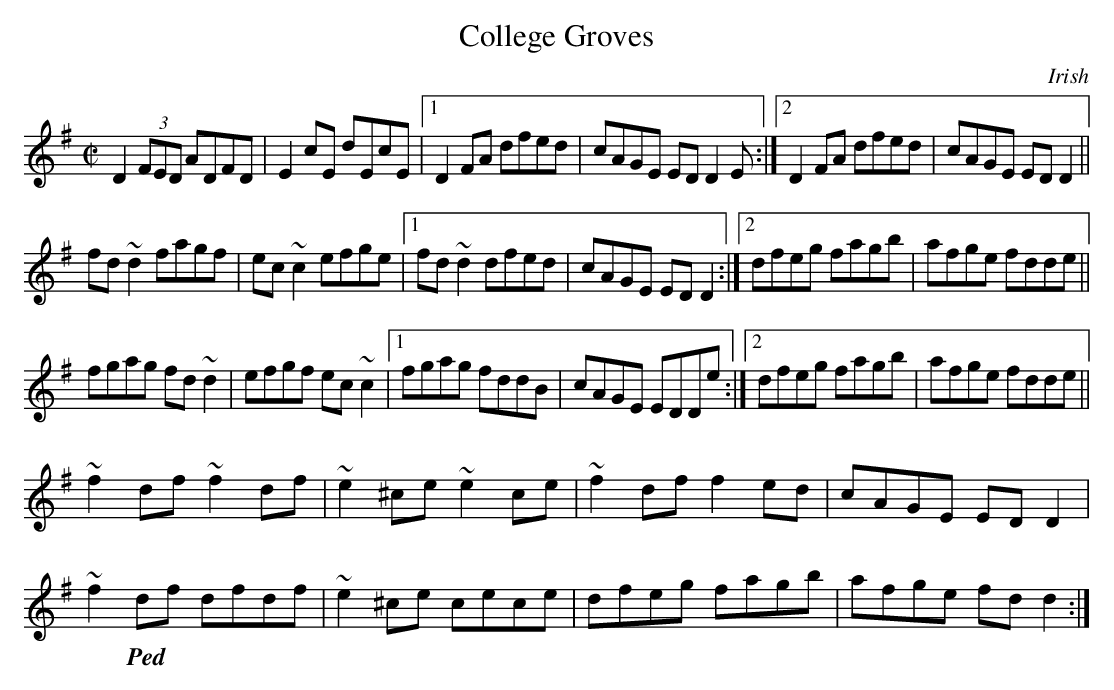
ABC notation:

X:1
T:College Groves
M:C|
K:G
D2 (3FED ADFD | E2 cE dEcE |1 D2 FA dfed | cAGE EDD2E :|2 D2 FA dfed | cAGE ED D2 ||
fd ~d2 fagf | ec ~c2 efge |1 fd ~d2 dfed | cAGE ED D2 :|2 dfeg fagb | afge fdde ||
fgag fd ~d2 | efgf ec ~c2 |1 fgag fddB | cAGE EDDe :|2 dfeg fagb | afge fdde ||
~f2 df ~f2 df | ~e2 ^ce ~e2 ce | ~f2 df f2 ed | cAGE ED D2 |
~f2!ped! df dfdf | ~e2 ^ce cece | dfeg fagb | afge fd d2 :|
